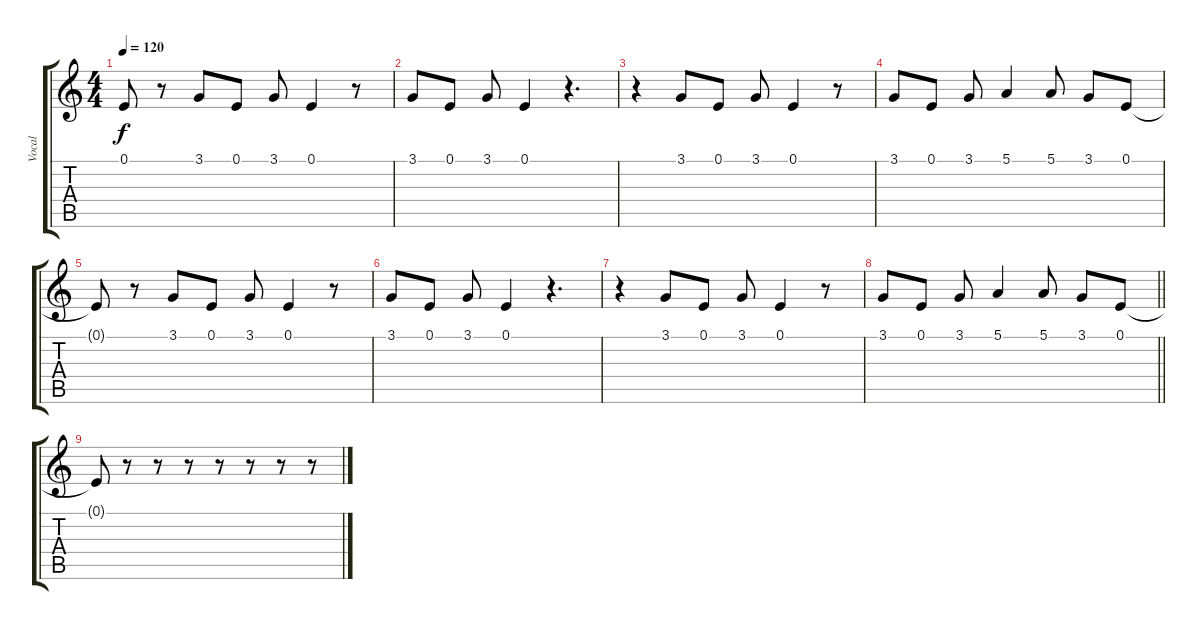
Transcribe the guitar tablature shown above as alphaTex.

\track ("Vocal" "Vocal") {instrument lead2sawtooth}
\staff {score tabs}
\tuning (E4 B3 G3 D3 A2 D2) {hide}
\ts (4 4)
\tempo 120
\clef g2
\ks c
0.1{t}.8{dy f} r.8 3.1.8 0.1.8 3.1.8 0.1.4 r.8 |
3.1.8 0.1.8 3.1.8 0.1.4 r.4{d} |
r.4 3.1.8 0.1.8 3.1.8 0.1.4 r.8 |
3.1.8 0.1.8 3.1.8 5.1.4 5.1.8 3.1.8 0.1.8 |
0.1{t}.8 r.8 3.1.8 0.1.8 3.1.8 0.1.4 r.8 |
3.1.8 0.1.8 3.1.8 0.1.4 r.4{d} |
r.4 3.1.8 0.1.8 3.1.8 0.1.4 r.8 |
\barLineRight lightlight
3.1.8 0.1.8 3.1.8 5.1.4 5.1.8 3.1.8 0.1.8 |
0.1{t}.8 r.8 r.8 r.8 r.8 r.8 r.8 r.8
